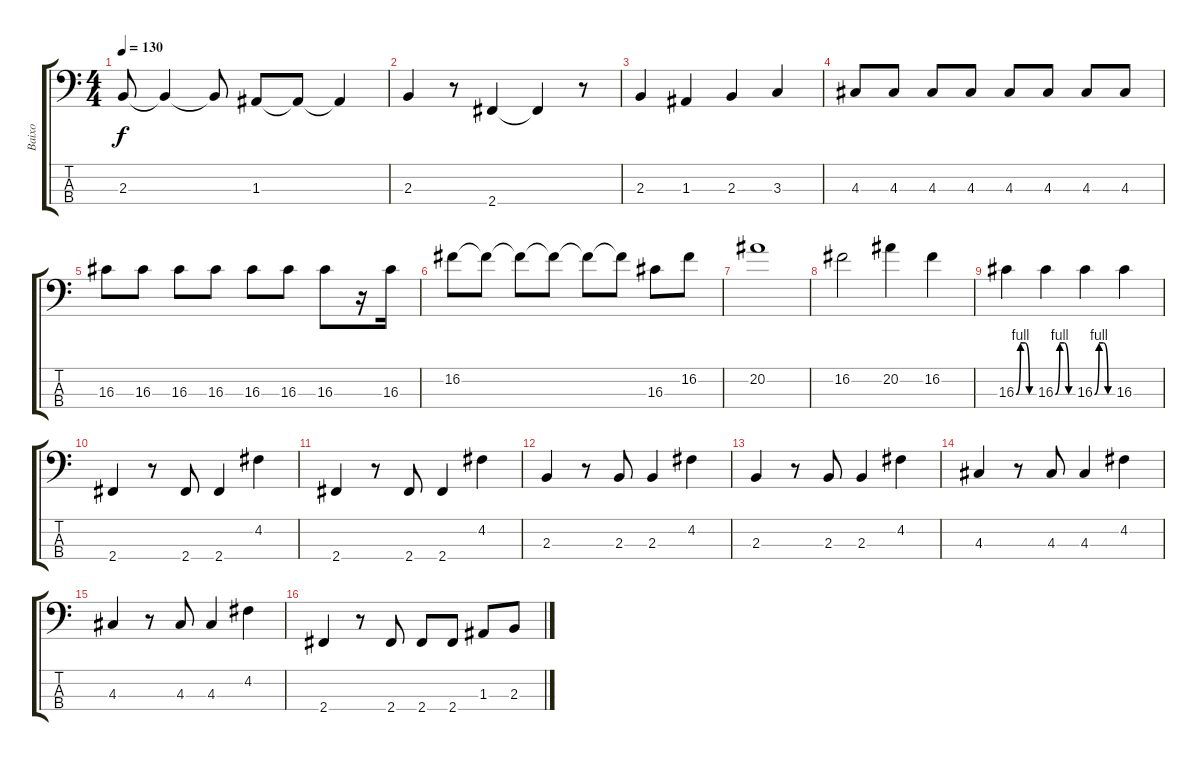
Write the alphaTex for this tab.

\track ("Baixo" "Baixo") {instrument electricbassfinger}
\staff {score tabs}
\tuning (G2 D2 A1 E1) {hide}
\ts (4 4)
\tempo 130
\clef f4
\ks c
2.3.8{dy f} 2.3{t}.4 2.3{t}.8 1.3.8 1.3{t}.8 1.3{t}.4 |
2.3.4 r.8 2.4.4 2.4{t}.4 r.8 |
2.3.4 1.3.4 2.3.4 3.3.4 |
4.3.8 4.3.8 4.3.8 4.3.8 4.3.8 4.3.8 4.3.8 4.3.8 |
16.3.8 16.3.8 16.3.8 16.3.8 16.3.8 16.3.8 16.3.8 r.16 16.3.16 |
16.2.8 16.2{t}.8 16.2{t}.8 16.2{t}.8 16.2{t}.8 16.2{t}.8 16.3.8 16.2.8 |
20.2.1 |
16.2.2 20.2.4 16.2.4 |
16.3{be (custom 0 0 15 4 30 4 45 0 60 0)}.4 16.3{be (custom 0 0 15 4 30 4 45 0 60 0)}.4 16.3{be (custom 0 0 15 4 30 4 45 0 60 0)}.4 16.3.4 |
2.4.4 r.8 2.4.8 2.4.4 4.2.4 |
2.4.4 r.8 2.4.8 2.4.4 4.2.4 |
2.3.4 r.8 2.3.8 2.3.4 4.2.4 |
2.3.4 r.8 2.3.8 2.3.4 4.2.4 |
4.3.4 r.8 4.3.8 4.3.4 4.2.4 |
4.3.4 r.8 4.3.8 4.3.4 4.2.4 |
2.4.4 r.8 2.4.8 2.4.8 2.4.8 1.3.8 2.3.8
